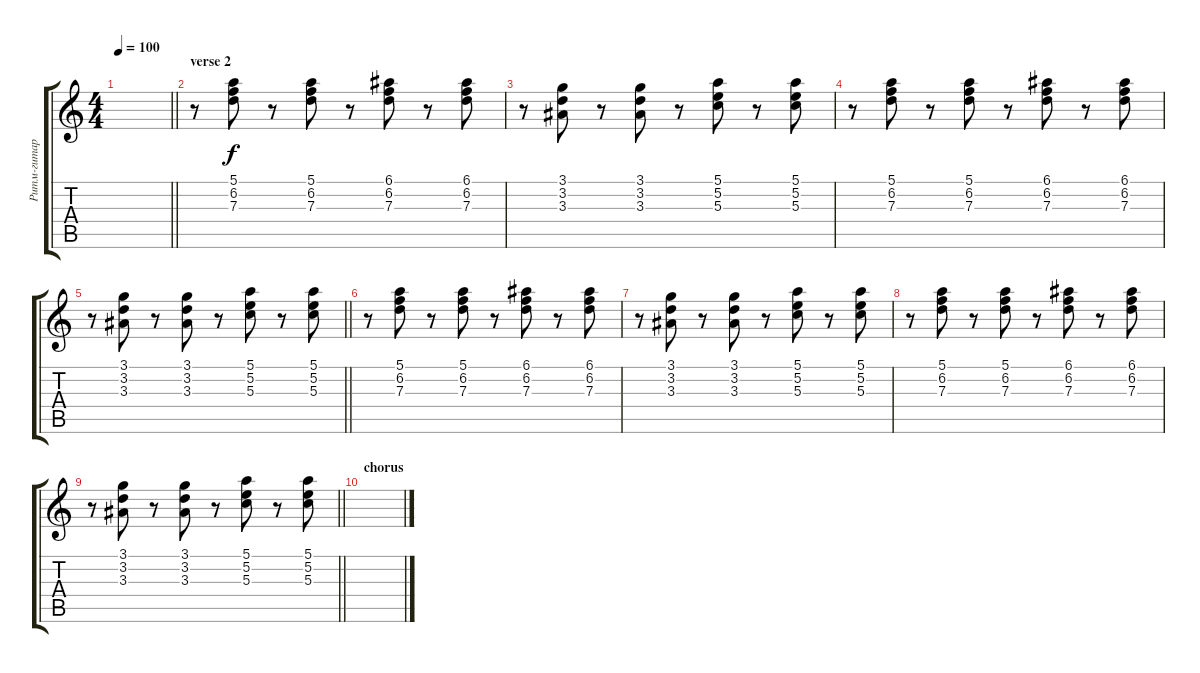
\track ("Ритм-гитара (Чистый)" "Ритм-гитар") {instrument acousticguitarsteel}
\staff {score tabs}
\tuning (E4 B3 G3 D3 A2 D2) {hide}
\ts (4 4)
\tempo 100
\clef g2
\barLineRight lightlight
\ks c
|
\section ("" "verse 2")
r.8 (5.1 6.2 7.3).8 r.8 (5.1 6.2 7.3).8 r.8 (6.1 6.2 7.3).8 r.8 (6.1 6.2 7.3).8 |
r.8 (3.1 3.2 3.3).8 r.8 (3.1 3.2 3.3).8 r.8 (5.1 5.2 5.3).8 r.8 (5.1 5.2 5.3).8 |
r.8 (5.1 6.2 7.3).8 r.8 (5.1 6.2 7.3).8 r.8 (6.1 6.2 7.3).8 r.8 (6.1 6.2 7.3).8 |
\barLineRight lightlight
r.8 (3.1 3.2 3.3).8 r.8 (3.1 3.2 3.3).8 r.8 (5.1 5.2 5.3).8 r.8 (5.1 5.2 5.3).8 |
r.8 (5.1 6.2 7.3).8 r.8 (5.1 6.2 7.3).8 r.8 (6.1 6.2 7.3).8 r.8 (6.1 6.2 7.3).8 |
r.8 (3.1 3.2 3.3).8 r.8 (3.1 3.2 3.3).8 r.8 (5.1 5.2 5.3).8 r.8 (5.1 5.2 5.3).8 |
r.8 (5.1 6.2 7.3).8 r.8 (5.1 6.2 7.3).8 r.8 (6.1 6.2 7.3).8 r.8 (6.1 6.2 7.3).8 |
\barLineRight lightlight
r.8 (3.1 3.2 3.3).8 r.8 (3.1 3.2 3.3).8 r.8 (5.1 5.2 5.3).8 r.8 (5.1 5.2 5.3).8 |
\section ("" "chorus")
